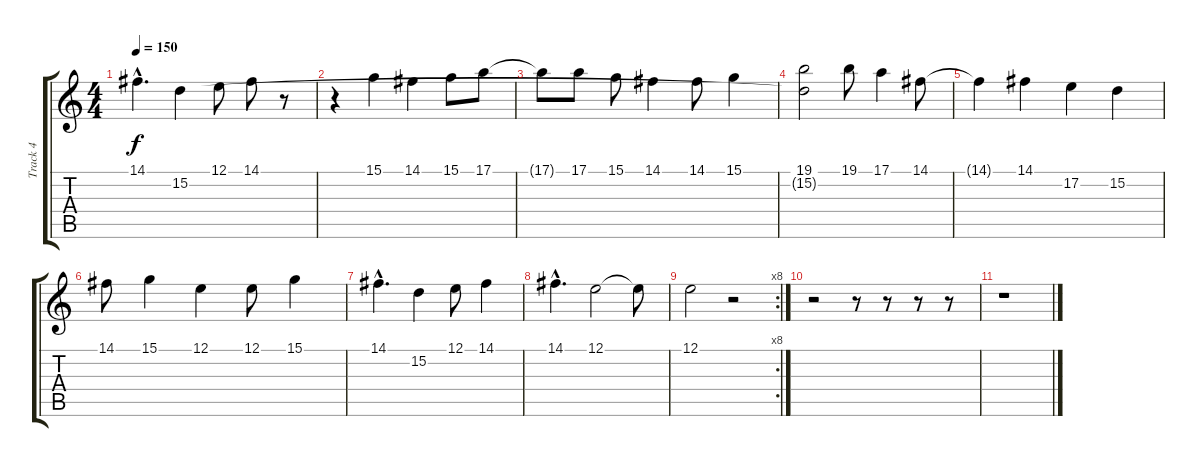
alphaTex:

\track ("Track 4" "Track 4") {instrument trumpet}
\staff {score tabs}
\tuning (E4 B3 G3 D3 A2 E2) {hide}
\ts (4 4)
\tempo 150
\clef g2
\ks c
14.1{hac}.4{d dy f} 15.2.4 12.1.8 14.1.8 r.8 |
r.4 15.1.4 14.1.4 15.1.8 17.1.8 |
17.1{t}.8 17.1.8 15.1.8 14.1.4 14.1.8 15.1.4 |
(19.1 15.2{t}).2 19.1.8 17.1.4 14.1.8 |
14.1{t}.4 14.1.4 17.2.4 15.2.4 |
14.1.8 15.1.4 12.1.4 12.1.8 15.1.4 |
14.1{hac}.4{d} 15.2.4 12.1.8 14.1.4 |
14.1{hac}.4{d} 12.1.2 12.1{t}.8 |
\rc 8
12.1.2 r.2 |
r.2 r.8 r.8 r.8 r.8 |
r.1
